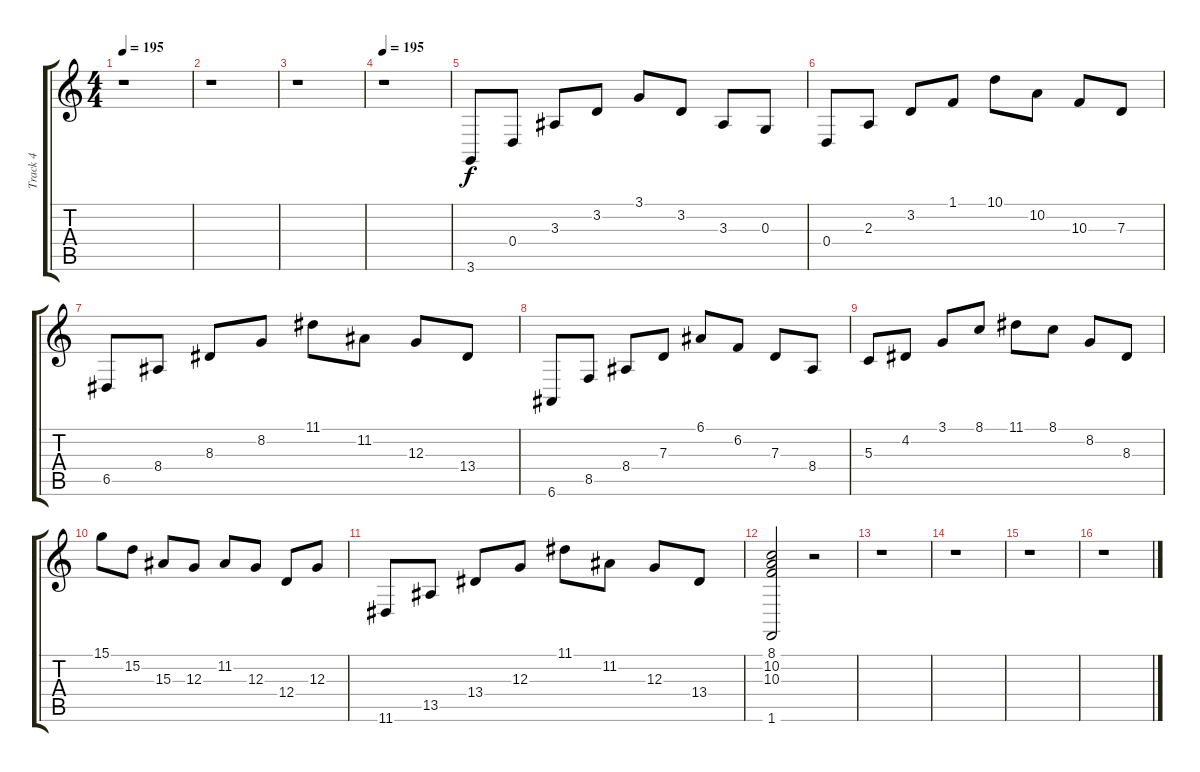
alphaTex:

\track ("Track 4" "Track 4") {instrument brightacousticpiano}
\staff {score tabs}
\tuning (E4 B3 G3 D3 A2 E2) {hide}
\ts (4 4)
\tempo 195
\clef g2
\ks c
r.1{dy f} |
r.1 |
r.1 |
\tempo 195
r.1 |
3.6.8 0.4.8 3.3.8 3.2.8 3.1.8 3.2.8 3.3.8 0.3.8 |
0.4.8 2.3.8 3.2.8 1.1.8 10.1.8 10.2.8 10.3.8 7.3.8 |
6.5.8 8.4.8 8.3.8 8.2.8 11.1.8 11.2.8 12.3.8 13.4.8 |
6.6.8 8.5.8 8.4.8 7.3.8 6.1.8 6.2.8 7.3.8 8.4.8 |
5.3.8 4.2.8 3.1.8 8.1.8 11.1.8 8.1.8 8.2.8 8.3.8 |
15.1.8 15.2.8 15.3.8 12.3.8 11.2.8 12.3.8 12.4.8 12.3.8 |
11.6.8 13.5.8 13.4.8 12.3.8 11.1.8 11.2.8 12.3.8 13.4.8 |
(8.1 10.2 10.3 1.6).2 r.2 |
r.1 |
r.1 |
r.1 |
r.1
